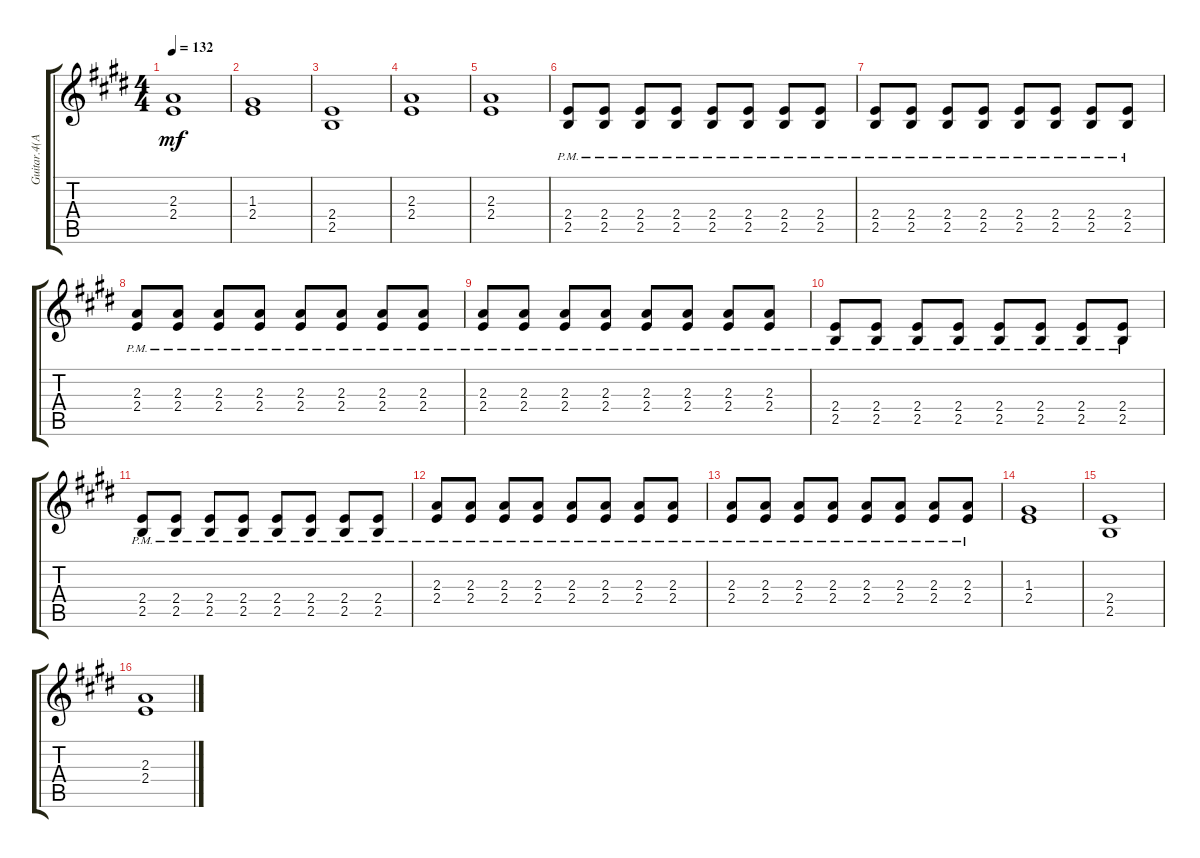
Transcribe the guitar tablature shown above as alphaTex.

\track ("Guitar.4(Acoustic)" "Guitar.4(A") {instrument acousticguitarsteel}
\staff {score tabs}
\tuning (E4 B3 G3 D3 A2 E2) {hide}
\ts (4 4)
\tempo 132
\clef g2
\ks e
(2.3 2.4).1{dy mf} |
(1.3 2.4).1 |
(2.4 2.5).1 |
(2.3 2.4).1 |
(2.3 2.4).1 |
(2.4{pm} 2.5{pm}).8 (2.4{pm} 2.5{pm}).8 (2.4{pm} 2.5{pm}).8 (2.4{pm} 2.5{pm}).8 (2.4{pm} 2.5{pm}).8 (2.4{pm} 2.5{pm}).8 (2.4{pm} 2.5{pm}).8 (2.4{pm} 2.5{pm}).8 |
(2.4{pm} 2.5{pm}).8 (2.4{pm} 2.5{pm}).8 (2.4{pm} 2.5{pm}).8 (2.4{pm} 2.5{pm}).8 (2.4{pm} 2.5{pm}).8 (2.4{pm} 2.5{pm}).8 (2.4{pm} 2.5{pm}).8 (2.4{pm} 2.5{pm}).8 |
(2.3{pm} 2.4{pm}).8 (2.3{pm} 2.4{pm}).8 (2.3{pm} 2.4{pm}).8 (2.3{pm} 2.4{pm}).8 (2.3{pm} 2.4{pm}).8 (2.3{pm} 2.4{pm}).8 (2.3{pm} 2.4{pm}).8 (2.3{pm} 2.4{pm}).8 |
(2.3{pm} 2.4{pm}).8 (2.3{pm} 2.4{pm}).8 (2.3{pm} 2.4{pm}).8 (2.3{pm} 2.4{pm}).8 (2.3{pm} 2.4{pm}).8 (2.3{pm} 2.4{pm}).8 (2.3{pm} 2.4{pm}).8 (2.3{pm} 2.4{pm}).8 |
(2.4{pm} 2.5{pm}).8 (2.4{pm} 2.5{pm}).8 (2.4{pm} 2.5{pm}).8 (2.4{pm} 2.5{pm}).8 (2.4{pm} 2.5{pm}).8 (2.4{pm} 2.5{pm}).8 (2.4{pm} 2.5{pm}).8 (2.4{pm} 2.5{pm}).8 |
(2.4{pm} 2.5{pm}).8 (2.4{pm} 2.5{pm}).8 (2.4{pm} 2.5{pm}).8 (2.4{pm} 2.5{pm}).8 (2.4{pm} 2.5{pm}).8 (2.4{pm} 2.5{pm}).8 (2.4{pm} 2.5{pm}).8 (2.4{pm} 2.5{pm}).8 |
(2.3{pm} 2.4{pm}).8 (2.3{pm} 2.4{pm}).8 (2.3{pm} 2.4{pm}).8 (2.3{pm} 2.4{pm}).8 (2.3{pm} 2.4{pm}).8 (2.3{pm} 2.4{pm}).8 (2.3{pm} 2.4{pm}).8 (2.3{pm} 2.4{pm}).8 |
(2.3{pm} 2.4{pm}).8 (2.3{pm} 2.4{pm}).8 (2.3{pm} 2.4{pm}).8 (2.3{pm} 2.4{pm}).8 (2.3{pm} 2.4{pm}).8 (2.3{pm} 2.4{pm}).8 (2.3{pm} 2.4{pm}).8 (2.3{pm} 2.4{pm}).8 |
(1.3 2.4).1 |
(2.4 2.5).1 |
(2.3 2.4).1
